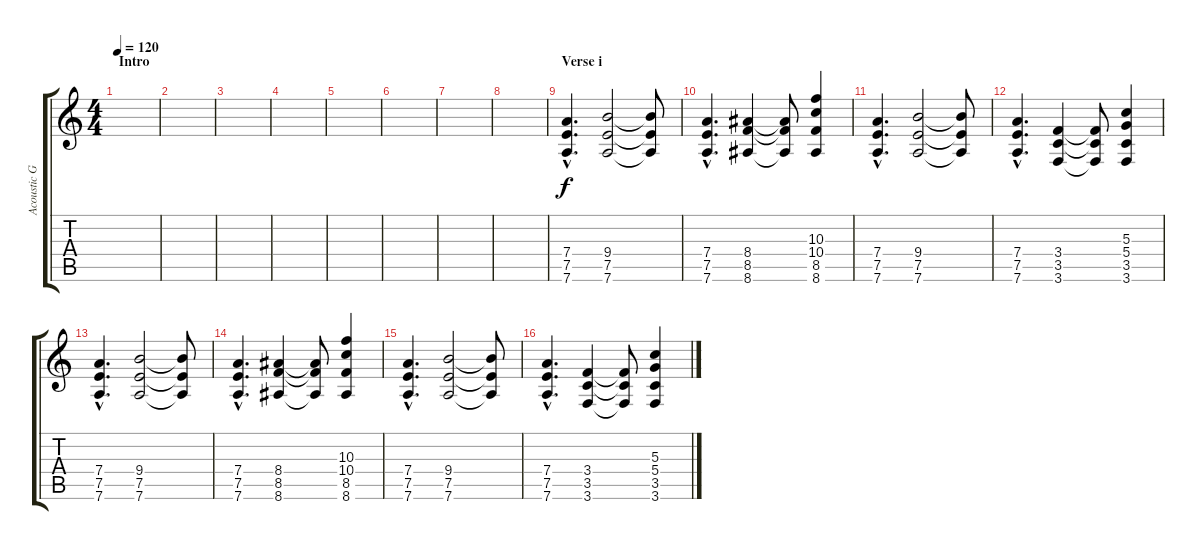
\track ("Acoustic Guitar (nylon)" "Acoustic G") {instrument acousticguitarnylon}
\staff {score tabs}
\tuning (E4 B3 G3 D3 A2 D2) {hide}
\ts (4 4)
\section ("" "Intro")
\tempo 120
\clef g2
\ks c
|
|
|
|
|
|
|
|
\section ("" "Verse i")
(7.4{hac} 7.5{hac} 7.6{hac}).4{d} (9.4 7.5 7.6).2 (9.4{t} 7.5{t} 7.6{t}).8 |
(7.4{hac} 7.5{hac} 7.6{hac}).4{d} (8.4 8.5 8.6).4 (8.4{t} 8.5{t} 8.6{t}).8 (10.3 10.4 8.5 8.6).4 |
(7.4{hac} 7.5{hac} 7.6{hac}).4{d} (9.4 7.5 7.6).2 (9.4{t} 7.5{t} 7.6{t}).8 |
(7.4{hac} 7.5{hac} 7.6{hac}).4{d} (3.4 3.5 3.6).4 (3.4{t} 3.5{t} 3.6{t}).8 (5.3 5.4 3.5 3.6).4 |
(7.4{hac} 7.5{hac} 7.6{hac}).4{d} (9.4 7.5 7.6).2 (9.4{t} 7.5{t} 7.6{t}).8 |
(7.4{hac} 7.5{hac} 7.6{hac}).4{d} (8.4 8.5 8.6).4 (8.4{t} 8.5{t} 8.6{t}).8 (10.3 10.4 8.5 8.6).4 |
(7.4{hac} 7.5{hac} 7.6{hac}).4{d} (9.4 7.5 7.6).2 (9.4{t} 7.5{t} 7.6{t}).8 |
(7.4{hac} 7.5{hac} 7.6{hac}).4{d} (3.4 3.5 3.6).4 (3.4{t} 3.5{t} 3.6{t}).8 (5.3 5.4 3.5 3.6).4
